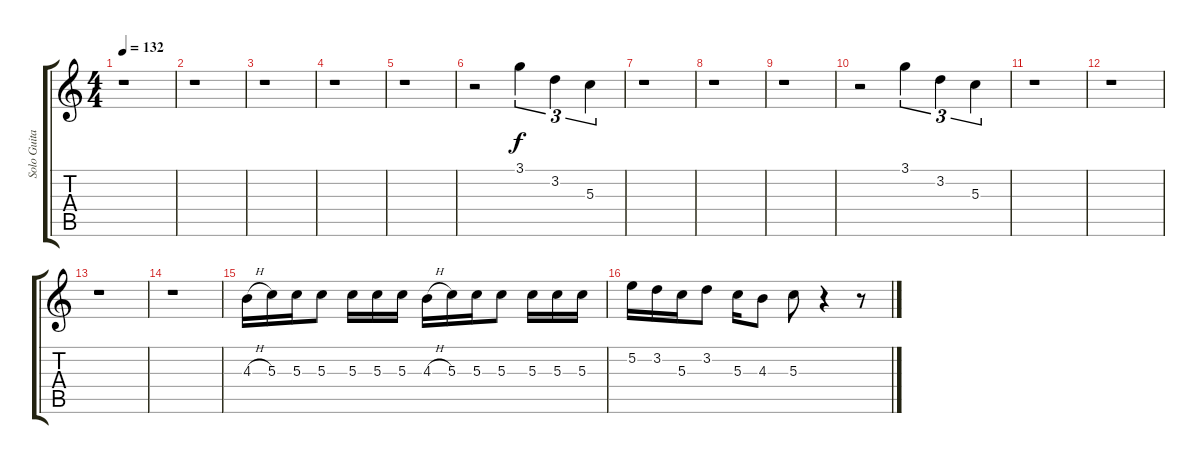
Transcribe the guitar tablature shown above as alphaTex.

\track ("Solo Guitar" "Solo Guita") {instrument overdrivenguitar}
\staff {score tabs}
\tuning (E4 B3 G3 D3 A2 E2) {hide}
\ts (4 4)
\tempo 132
\clef g2
\ks c
r.1{dy f} |
r.1 |
r.1 |
r.1 |
r.1 |
r.2 3.1.4{tu (3 2)} 3.2.4{tu (3 2)} 5.3.4{tu (3 2)} |
r.1 |
r.1 |
r.1 |
r.2 3.1.4{tu (3 2)} 3.2.4{tu (3 2)} 5.3.4{tu (3 2)} |
r.1 |
r.1 |
r.1 |
r.1 |
4.3{h}.16 5.3.16 5.3.16 5.3.8 5.3.16 5.3.16 5.3.16 4.3{h}.16 5.3.16 5.3.16 5.3.8 5.3.16 5.3.16 5.3.16 |
5.2.16 3.2.16 5.3.16 3.2.8 5.3.16 4.3.8 5.3.8 r.4 r.8
